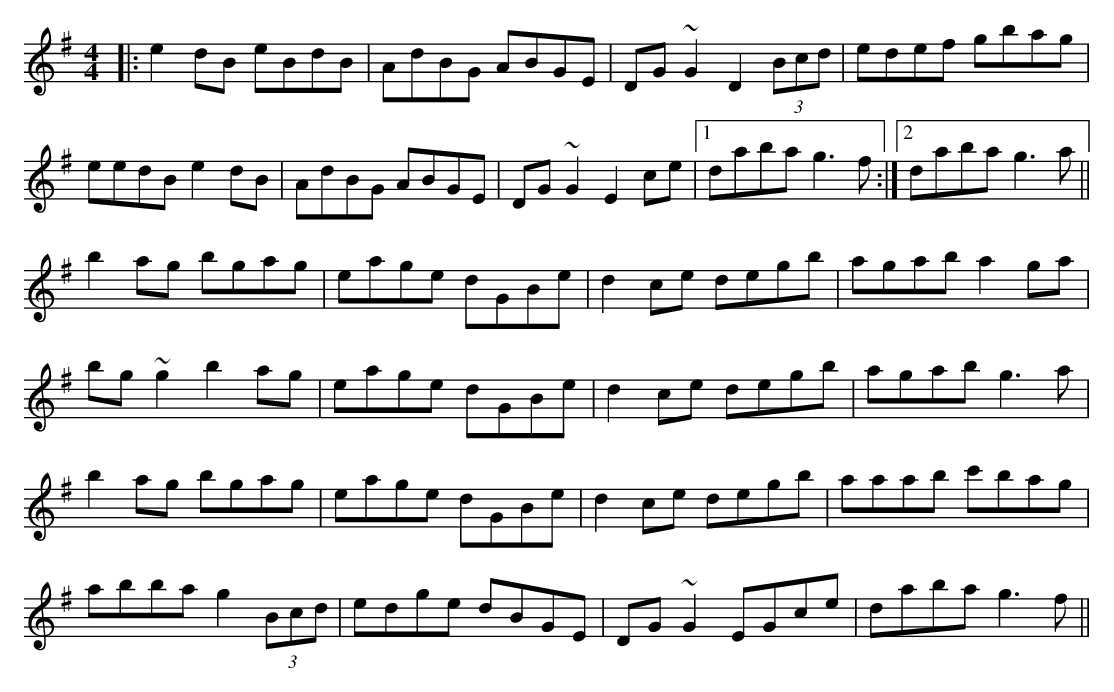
X:1
M:4/4
K:G
|:e2dB eBdB | AdBG ABGE | DG~G2 D2(3Bcd | edef gbag |
eedB e2dB | AdBG ABGE | DG~G2 E2ce |1 daba g3f :|2 daba g3a ||
b2ag bgag | eage dGBe | d2ce degb | agab a2ga|
bg~g2 b2ag | eage dGBe | d2ce degb | agab g3a |
b2ag bgag | eage dGBe | d2ce degb | aaab c'bag |
abba g2(3Bcd | edge dBGE | DG~G2 EGce | daba g3f ||
